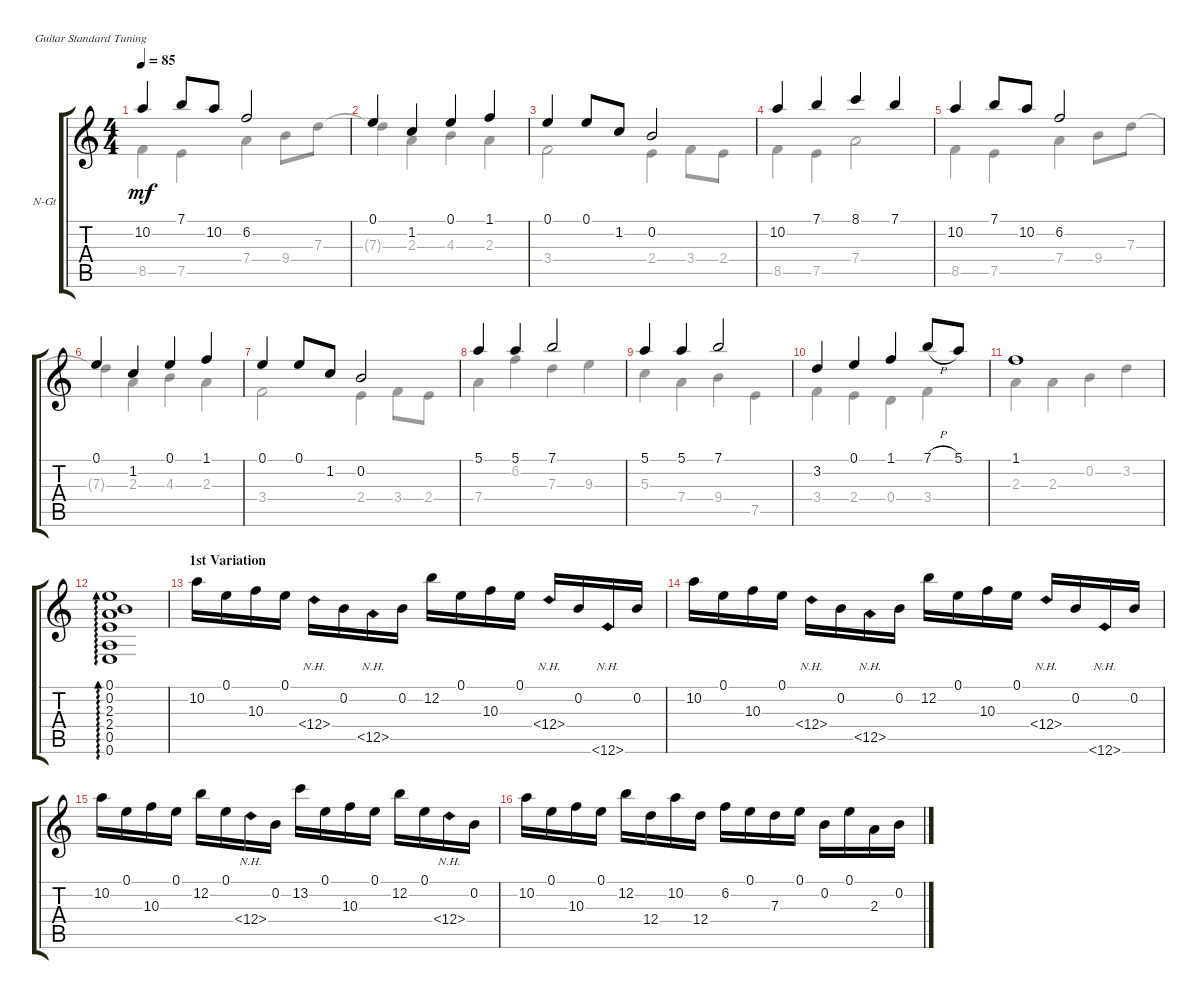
\defaultSystemsLayout 4
\bracketExtendMode groupsimilarinstruments
\firstSystemTrackNameOrientation horizontal
\otherSystemsTrackNameOrientation horizontal
\track ("Nylon Guitar" "N-Gt") {instrument acousticguitarnylon}
\staff {score tabs}
\tuning (E4 B3 G3 D3 A2 E2)
\voice
\ts (4 4)
\tempo 85
\clef g2
\ks c
10.2.4{dy mf} 7.1.8 10.2.8 6.2.2 |
0.1.4 1.2.4 0.1.4 1.1.4 |
0.1.4 0.1.8 1.2.8 0.2.2 |
10.2.4 7.1.4 8.1.4 7.1.4 |
10.2.4 7.1.8 10.2.8 6.2.2 |
0.1.4 1.2.4 0.1.4 1.1.4 |
0.1.4 0.1.8 1.2.8 0.2.2 |
5.1.4 5.1.4 7.1.2 |
5.1.4 5.1.4 7.1.2 |
3.2.4 0.1.4 1.1.4 7.1{h}.8 5.1.8 |
1.1.1 |
(0.6 0.5 2.4 2.3 0.2 0.1).1{ad 0} |
\section ("" "1st Variation")
10.2.16 0.1.16 10.3.16 0.1.16 12.4{nh}.16 0.2.16 12.5{nh}.16 0.2.16 12.2.16 0.1.16 10.3.16 0.1.16 12.4{nh}.16 0.2.16 12.6{nh}.16 0.2.16 |
10.2.16 0.1.16 10.3.16 0.1.16 12.4{nh}.16 0.2.16 12.5{nh}.16 0.2.16 12.2.16 0.1.16 10.3.16 0.1.16 12.4{nh}.16 0.2.16 12.6{nh}.16 0.2.16 |
10.2.16 0.1.16 10.3.16 0.1.16 12.2.16 0.1.16 12.4{nh}.16 0.2.16 13.2.16 0.1.16 10.3.16 0.1.16 12.2.16 0.1.16 12.4{nh}.16 0.2.16 |
10.2.16 0.1.16 10.3.16 0.1.16 12.2.16 12.4.16 10.2.16 12.4.16 6.2.16 0.1.16 7.3.16 0.1.16 0.2.16 0.1.16 2.3.16 0.2.16
\voice
\clef g2
\ottava regular
\simile none
\ks c
8.5.4{dy mf} 7.5.4 7.4.4 9.4.8 7.3.8 |
7.3{t}.4 2.3.4 4.3.4 2.3.4 |
3.4.2 2.4.4 3.4.8 2.4.8 |
8.5.4 7.5.4 7.4.2 |
8.5.4 7.5.4 7.4.4 9.4.8 7.3.8 |
7.3{t}.4 2.3.4 4.3.4 2.3.4 |
3.4.2 2.4.4 3.4.8 2.4.8 |
7.4.4 6.2.4 7.3.4 9.3.4 |
5.3.4 7.4.4 9.4.4 7.5.4 |
3.4.4 2.4.4 0.4.4 3.4.4 |
2.3.4 2.3.4 0.2.4 3.2.4 |
|
|
|
|
